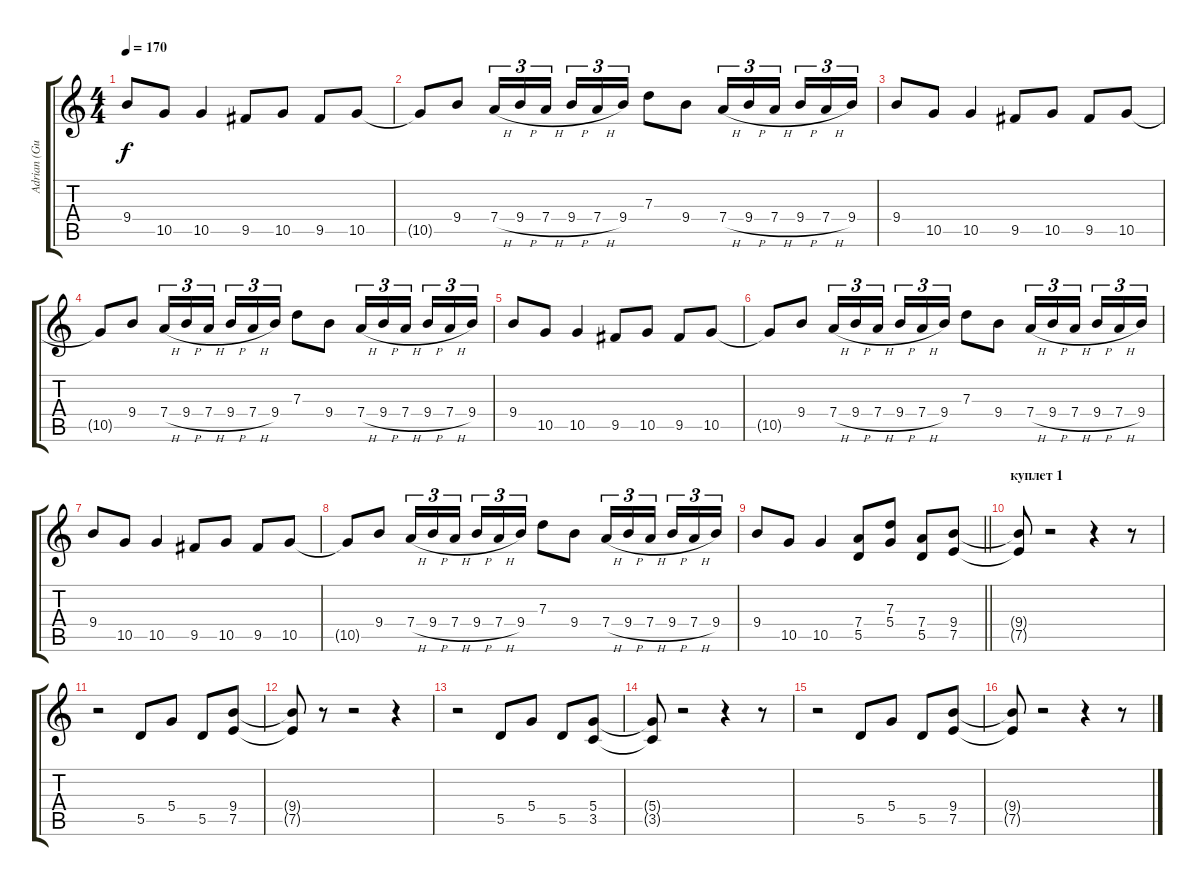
\track ("Adrian (Guitar 2)" "Adrian (Gu") {instrument distortionguitar}
\staff {score tabs}
\tuning (E4 B3 G3 D3 A2 E2) {hide}
\ts (4 4)
\tempo 170
\clef g2
\ks c
9.4.8{dy f} 10.5.8 10.5.4 9.5.8 10.5.8 9.5.8 10.5.8 |
10.5{t}.8 9.4.8 7.4{h}.16{tu (3 2)} 9.4{h}.16{tu (3 2)} 7.4{h}.16{tu (3 2) beam splitsecondary} 9.4{h}.16{tu (3 2)} 7.4{h}.16{tu (3 2)} 9.4.16{tu (3 2)} 7.3.8 9.4.8 7.4{h}.16{tu (3 2)} 9.4{h}.16{tu (3 2)} 7.4{h}.16{tu (3 2) beam splitsecondary} 9.4{h}.16{tu (3 2)} 7.4{h}.16{tu (3 2)} 9.4.16{tu (3 2)} |
9.4.8 10.5.8 10.5.4 9.5.8 10.5.8 9.5.8 10.5.8 |
10.5{t}.8 9.4.8 7.4{h}.16{tu (3 2)} 9.4{h}.16{tu (3 2)} 7.4{h}.16{tu (3 2) beam splitsecondary} 9.4{h}.16{tu (3 2)} 7.4{h}.16{tu (3 2)} 9.4.16{tu (3 2)} 7.3.8 9.4.8 7.4{h}.16{tu (3 2)} 9.4{h}.16{tu (3 2)} 7.4{h}.16{tu (3 2) beam splitsecondary} 9.4{h}.16{tu (3 2)} 7.4{h}.16{tu (3 2)} 9.4.16{tu (3 2)} |
9.4.8 10.5.8 10.5.4 9.5.8 10.5.8 9.5.8 10.5.8 |
10.5{t}.8 9.4.8 7.4{h}.16{tu (3 2)} 9.4{h}.16{tu (3 2)} 7.4{h}.16{tu (3 2) beam splitsecondary} 9.4{h}.16{tu (3 2)} 7.4{h}.16{tu (3 2)} 9.4.16{tu (3 2)} 7.3.8 9.4.8 7.4{h}.16{tu (3 2)} 9.4{h}.16{tu (3 2)} 7.4{h}.16{tu (3 2) beam splitsecondary} 9.4{h}.16{tu (3 2)} 7.4{h}.16{tu (3 2)} 9.4.16{tu (3 2)} |
9.4.8 10.5.8 10.5.4 9.5.8 10.5.8 9.5.8 10.5.8 |
10.5{t}.8 9.4.8 7.4{h}.16{tu (3 2)} 9.4{h}.16{tu (3 2)} 7.4{h}.16{tu (3 2) beam splitsecondary} 9.4{h}.16{tu (3 2)} 7.4{h}.16{tu (3 2)} 9.4.16{tu (3 2)} 7.3.8 9.4.8 7.4{h}.16{tu (3 2)} 9.4{h}.16{tu (3 2)} 7.4{h}.16{tu (3 2) beam splitsecondary} 9.4{h}.16{tu (3 2)} 7.4{h}.16{tu (3 2)} 9.4.16{tu (3 2)} |
\barLineRight lightlight
9.4.8 10.5.8 10.5.4 (7.4 5.5).8 (7.3 5.4).8 (7.4 5.5).8 (9.4 7.5).8 |
\section ("" "куплет 1")
(9.4{t} 7.5{t}).8 r.2 r.4 r.8 |
r.2 5.5.8 5.4.8 5.5.8 (9.4 7.5).8 |
(9.4{t} 7.5{t}).8 r.8 r.2 r.4 |
r.2 5.5.8 5.4.8 5.5.8 (5.4 3.5).8 |
(5.4{t} 3.5{t}).8 r.2 r.4 r.8 |
r.2 5.5.8 5.4.8 5.5.8 (9.4 7.5).8 |
(9.4{t} 7.5{t}).8 r.2 r.4 r.8
